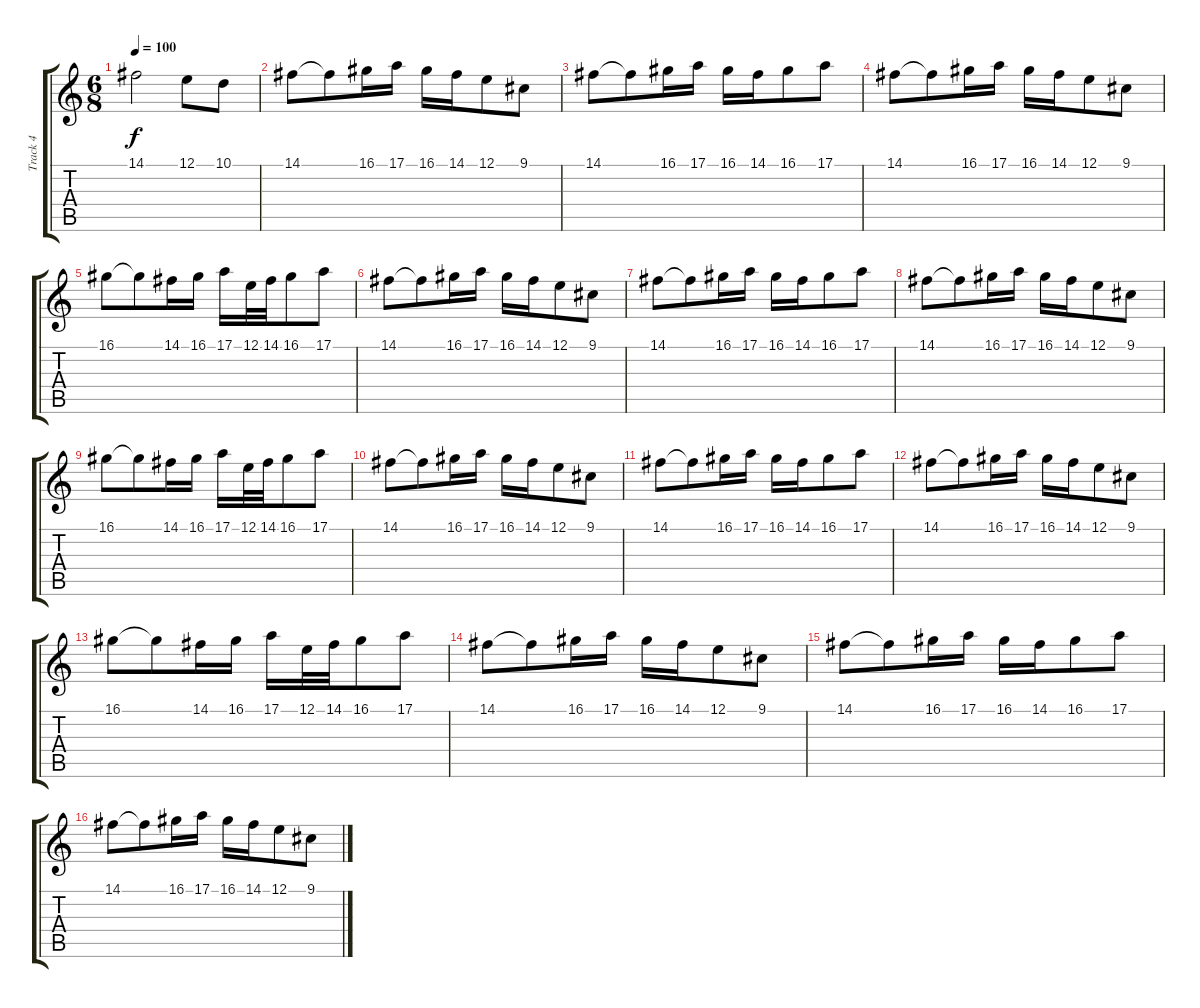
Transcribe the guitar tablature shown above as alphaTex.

\track ("Track 4" "Track 4") {instrument acousticgrandpiano}
\staff {score tabs}
\tuning (E4 B3 G3 D3 A2 E2) {hide}
\ts (6 8)
\tempo 100
\clef g2
\ks c
14.1.2{dy f} 12.1.8 10.1.8 |
14.1.8 14.1{t}.8 16.1.16 17.1.16 16.1.16 14.1.16 12.1.8 9.1.8 |
14.1.8 14.1{t}.8 16.1.16 17.1.16 16.1.16 14.1.16 16.1.8 17.1.8 |
14.1.8 14.1{t}.8 16.1.16 17.1.16 16.1.16 14.1.16 12.1.8 9.1.8 |
16.1.8 16.1{t}.8 14.1.16 16.1.16 17.1.16 12.1.32 14.1.32 16.1.8 17.1.8 |
14.1.8 14.1{t}.8 16.1.16 17.1.16 16.1.16 14.1.16 12.1.8 9.1.8 |
14.1.8 14.1{t}.8 16.1.16 17.1.16 16.1.16 14.1.16 16.1.8 17.1.8 |
14.1.8 14.1{t}.8 16.1.16 17.1.16 16.1.16 14.1.16 12.1.8 9.1.8 |
16.1.8 16.1{t}.8 14.1.16 16.1.16 17.1.16 12.1.32 14.1.32 16.1.8 17.1.8 |
14.1.8 14.1{t}.8 16.1.16 17.1.16 16.1.16 14.1.16 12.1.8 9.1.8 |
14.1.8 14.1{t}.8 16.1.16 17.1.16 16.1.16 14.1.16 16.1.8 17.1.8 |
14.1.8 14.1{t}.8 16.1.16 17.1.16 16.1.16 14.1.16 12.1.8 9.1.8 |
16.1.8 16.1{t}.8 14.1.16 16.1.16 17.1.16 12.1.32 14.1.32 16.1.8 17.1.8 |
14.1.8 14.1{t}.8 16.1.16 17.1.16 16.1.16 14.1.16 12.1.8 9.1.8 |
14.1.8 14.1{t}.8 16.1.16 17.1.16 16.1.16 14.1.16 16.1.8 17.1.8 |
14.1.8 14.1{t}.8 16.1.16 17.1.16 16.1.16 14.1.16 12.1.8 9.1.8
